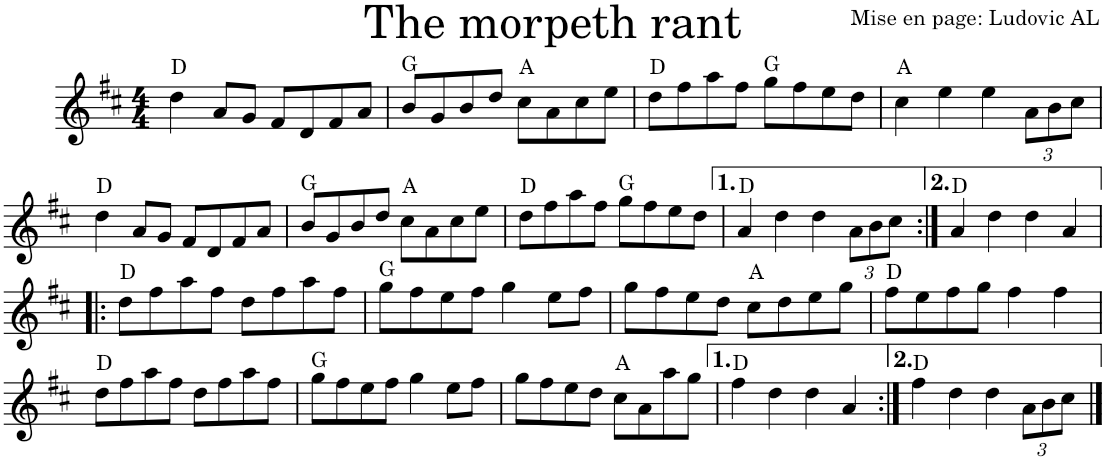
**kern	**harte
*part1	*part1
*staff1	*
*I"Voice	*
*I'V	*
*clefG2	*
*k[f#c#]	*
*M4/4	*
=1	=1
4dd\	D:maj
8a/L	.
8g/J	.
8f#/L	.
8d/	.
8f#/	.
8a/J	.
=2	=2
8b/L	G:maj
8g/	.
8b/	.
8dd/J	.
8cc#\L	A:maj
8a\	.
8cc#\	.
8ee\J	.
=3	=3
8dd\L	D:maj
8ff#\	.
8aa\	.
8ff#\J	.
8gg\L	G:maj
8ff#\	.
8ee\	.
8dd\J	.
=4	=4
4cc#\	A:maj
4ee\	.
4ee\	.
*Xbrackettup	*
12a\L	.
12b\	.
12cc#\J	.
!!LO:LB:g=z
=5	=5
4dd\	D:maj
8a/L	.
8g/J	.
8f#/L	.
8d/	.
8f#/	.
8a/J	.
=6	=6
8b/L	G:maj
8g/	.
8b/	.
8dd/J	.
8cc#\L	A:maj
8a\	.
8cc#\	.
8ee\J	.
=7	=7
8dd\L	D:maj
8ff#\	.
8aa\	.
8ff#\J	.
8gg\L	G:maj
8ff#\	.
8ee\	.
8dd\J	.
=8	=8
4a/	D:maj
4dd\	.
4dd\	.
12a\L	.
12b\	.
12cc#\J	.
=9:|!	=9:|!
4a/	D:maj
4dd\	.
4dd\	.
4a/	.
!!LO:LB:g=z
=10!|:	=10!|:
8dd\L	D:maj
8ff#\	.
8aa\	.
8ff#\J	.
8dd\L	.
8ff#\	.
8aa\	.
8ff#\J	.
=11	=11
8gg\L	G:maj
8ff#\	.
8ee\	.
8ff#\J	.
4gg\	.
8ee\L	.
8ff#\J	.
=12	=12
8gg\L	.
8ff#\	.
8ee\	.
8dd\J	.
8cc#\L	A:maj
8dd\	.
8ee\	.
8gg\J	.
=13	=13
8ff#\L	D:maj
8ee\	.
8ff#\	.
8gg\J	.
4ff#\	.
4ff#\	.
!!LO:LB:g=z
=14	=14
8dd\L	D:maj
8ff#\	.
8aa\	.
8ff#\J	.
8dd\L	.
8ff#\	.
8aa\	.
8ff#\J	.
=15	=15
8gg\L	G:maj
8ff#\	.
8ee\	.
8ff#\J	.
4gg\	.
8ee\L	.
8ff#\J	.
=16	=16
8gg\L	.
8ff#\	.
8ee\	.
8dd\J	.
8cc#\L	A:maj
8a\	.
8aa\	.
8gg\J	.
=17	=17
4ff#\	D:maj
4dd\	.
4dd\	.
4a/	.
=18:|!	=18:|!
4ff#\	D:maj
4dd\	.
4dd\	.
12a\L	.
12b\	.
12cc#\J	.
==	==
*-	*-
